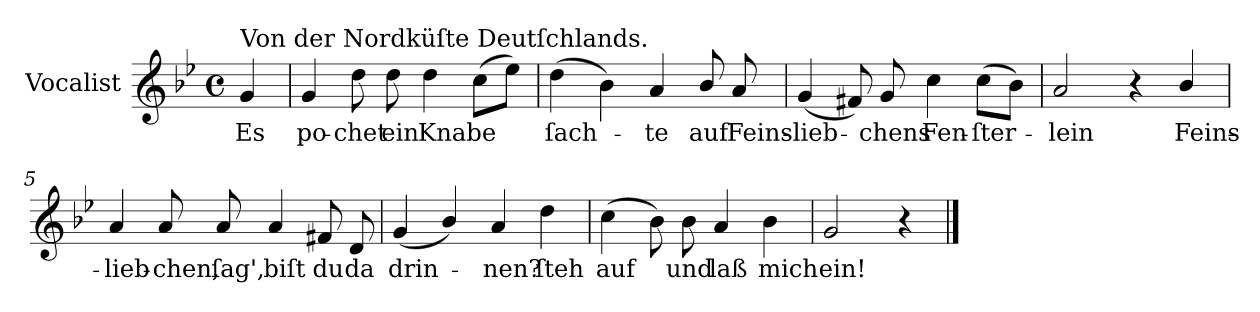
**kern	**text
*part1	*part1
*staff1	*staff1
*I"Vocalist	*
*k[b-e-]	*
*g:	*
*M4/4	*
*met(c)	*
=	=
!LO:TX:a:t=Von der Nordküſte Deutſchlands.	!
4g	Es
=1	=1
4g	po-
8dd	-chet
8dd	ein
4dd	Knabe
(8ccL	.
8ee-J)	.
=2	=2
(4dd	ſach-
4b-)	.
4a	-te
8b-/	auf
8a	Feins-
=3	=3
(4g	-lieb-
8f#X)	.
8g	-chens
4cc	Fen-
(8ccL	-ſter-
8b-J)	.
=4	=4
2a	-lein
4r	.
4b-/	Feins-
=5	=5
4a	-lieb-
8a	-chen,
8a	ſag',
4a	biſt
8f#X	du
8d	da
=6	=6
(4g	drin-
4b-/)	.
4a	-nen?
4dd	ſteh
=7	=7
(4cc	auf
8b-)	.
8b-	und
4a	laß
4b-	mich
=8	=8
2g	ein!
4r	.
==	==
*-	*-
